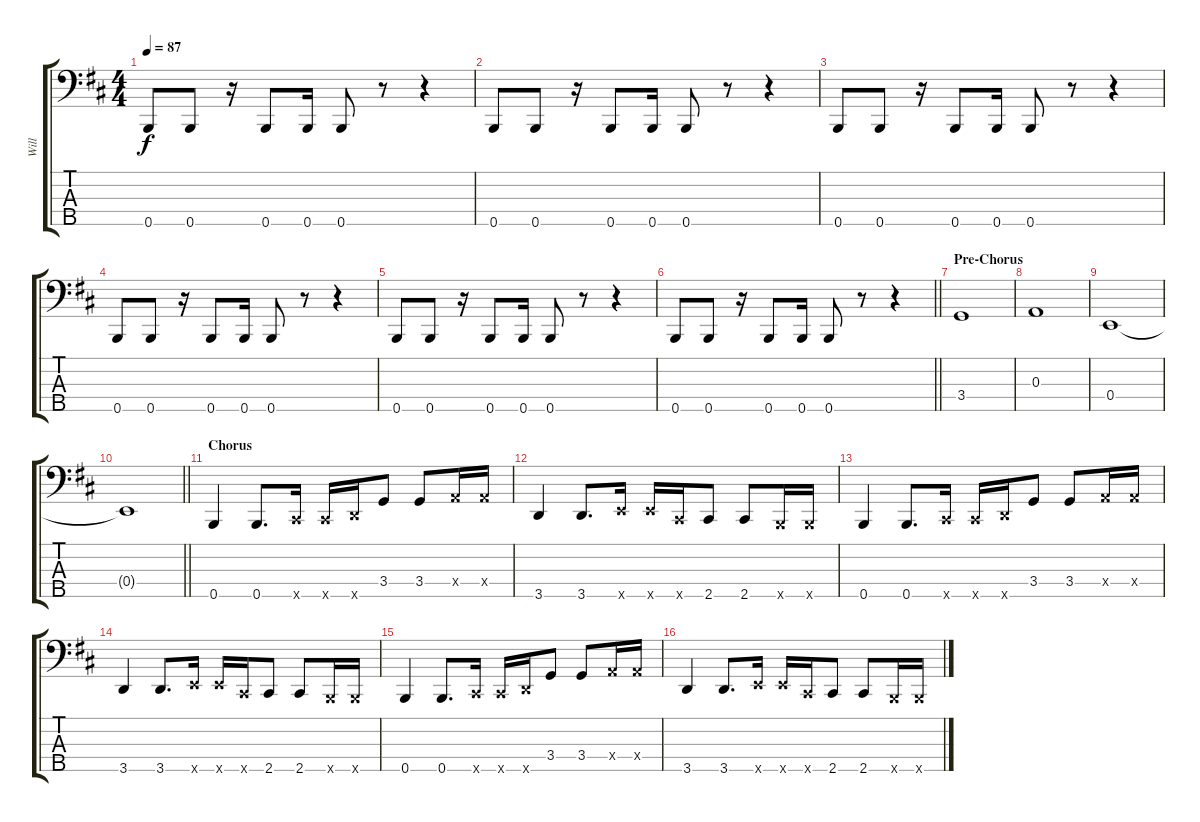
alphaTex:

\track ("Will" "Will") {instrument electricbassfinger}
\staff {score tabs}
\tuning (G2 D2 A1 E1 B0) {hide}
\ts (4 4)
\tempo 87
\clef f4
\ks d
0.5.8{dy f} 0.5.8 r.16 0.5.8 0.5.16 0.5.8 r.8 r.4 |
0.5.8 0.5.8 r.16 0.5.8 0.5.16 0.5.8 r.8 r.4 |
0.5.8 0.5.8 r.16 0.5.8 0.5.16 0.5.8 r.8 r.4 |
0.5.8 0.5.8 r.16 0.5.8 0.5.16 0.5.8 r.8 r.4 |
0.5.8 0.5.8 r.16 0.5.8 0.5.16 0.5.8 r.8 r.4 |
\barLineRight lightlight
0.5.8 0.5.8 r.16 0.5.8 0.5.16 0.5.8 r.8 r.4 |
\section ("" "Pre-Chorus")
3.4.1 |
0.3.1 |
0.4.1 |
\barLineRight lightlight
0.4{t}.1 |
\section ("" "Chorus")
0.5.4 0.5.8{d} 2.5{x}.16 2.5{x}.16 3.5{x}.16 3.4.8 3.4.8 5.4{x}.16 5.4{x}.16 |
3.5.4 3.5.8{d} 5.5{x}.16 5.5{x}.16 2.5{x}.16 2.5.8 2.5.8 0.5{x}.16 0.5{x}.16 |
0.5.4 0.5.8{d} 2.5{x}.16 2.5{x}.16 3.5{x}.16 3.4.8 3.4.8 5.4{x}.16 5.4{x}.16 |
3.5.4 3.5.8{d} 5.5{x}.16 5.5{x}.16 2.5{x}.16 2.5.8 2.5.8 0.5{x}.16 0.5{x}.16 |
0.5.4 0.5.8{d} 2.5{x}.16 2.5{x}.16 3.5{x}.16 3.4.8 3.4.8 5.4{x}.16 5.4{x}.16 |
3.5.4 3.5.8{d} 5.5{x}.16 5.5{x}.16 2.5{x}.16 2.5.8 2.5.8 0.5{x}.16 0.5{x}.16
